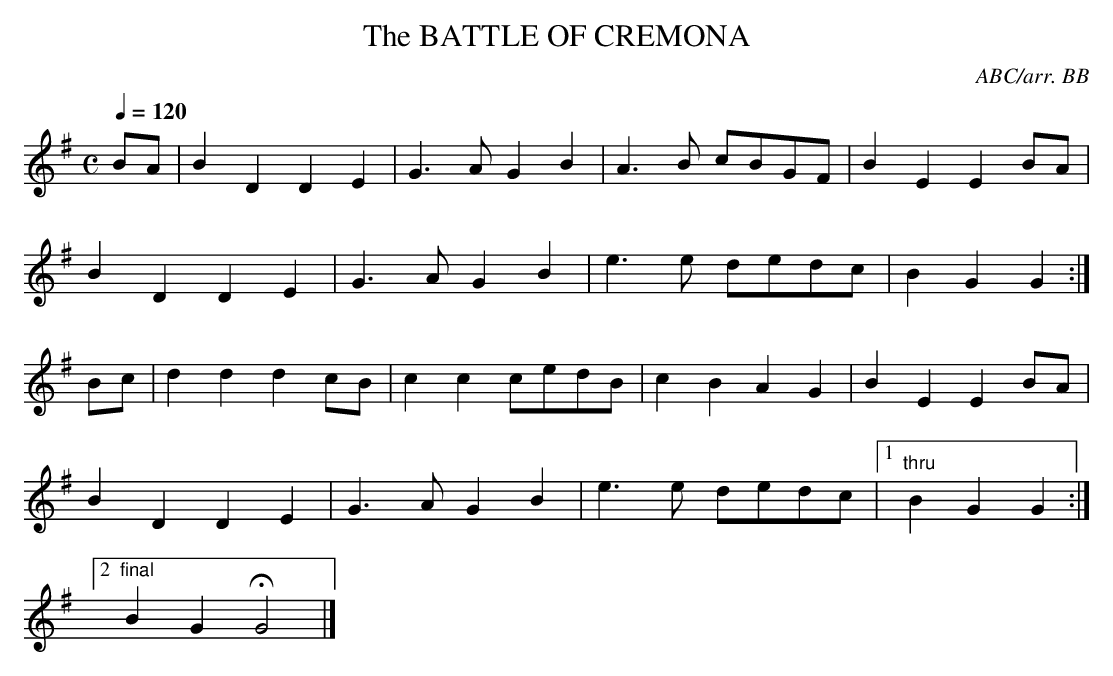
X:1
T:BATTLE OF CREMONA, The
C:ABC/arr. BB
M:C
Q:1/4=120
L:1/8
K:G
BA|B2D2 D2E2|G3A G2B2|A3B cBGF|B2E2 E2BA|
B2D2 D2E2|G3A G2B2|e3e dedc|B2 G2 G2 :|
Bc|d2d2 d2cB|c2c2 cedB|c2B2 A2G2|B2E2 E2BA|
B2D2 D2E2|G3A G2B2|e3e dedc|1 "thru"B2 G2 G2 :|
[2 "final"B2 G2 HG4|]
